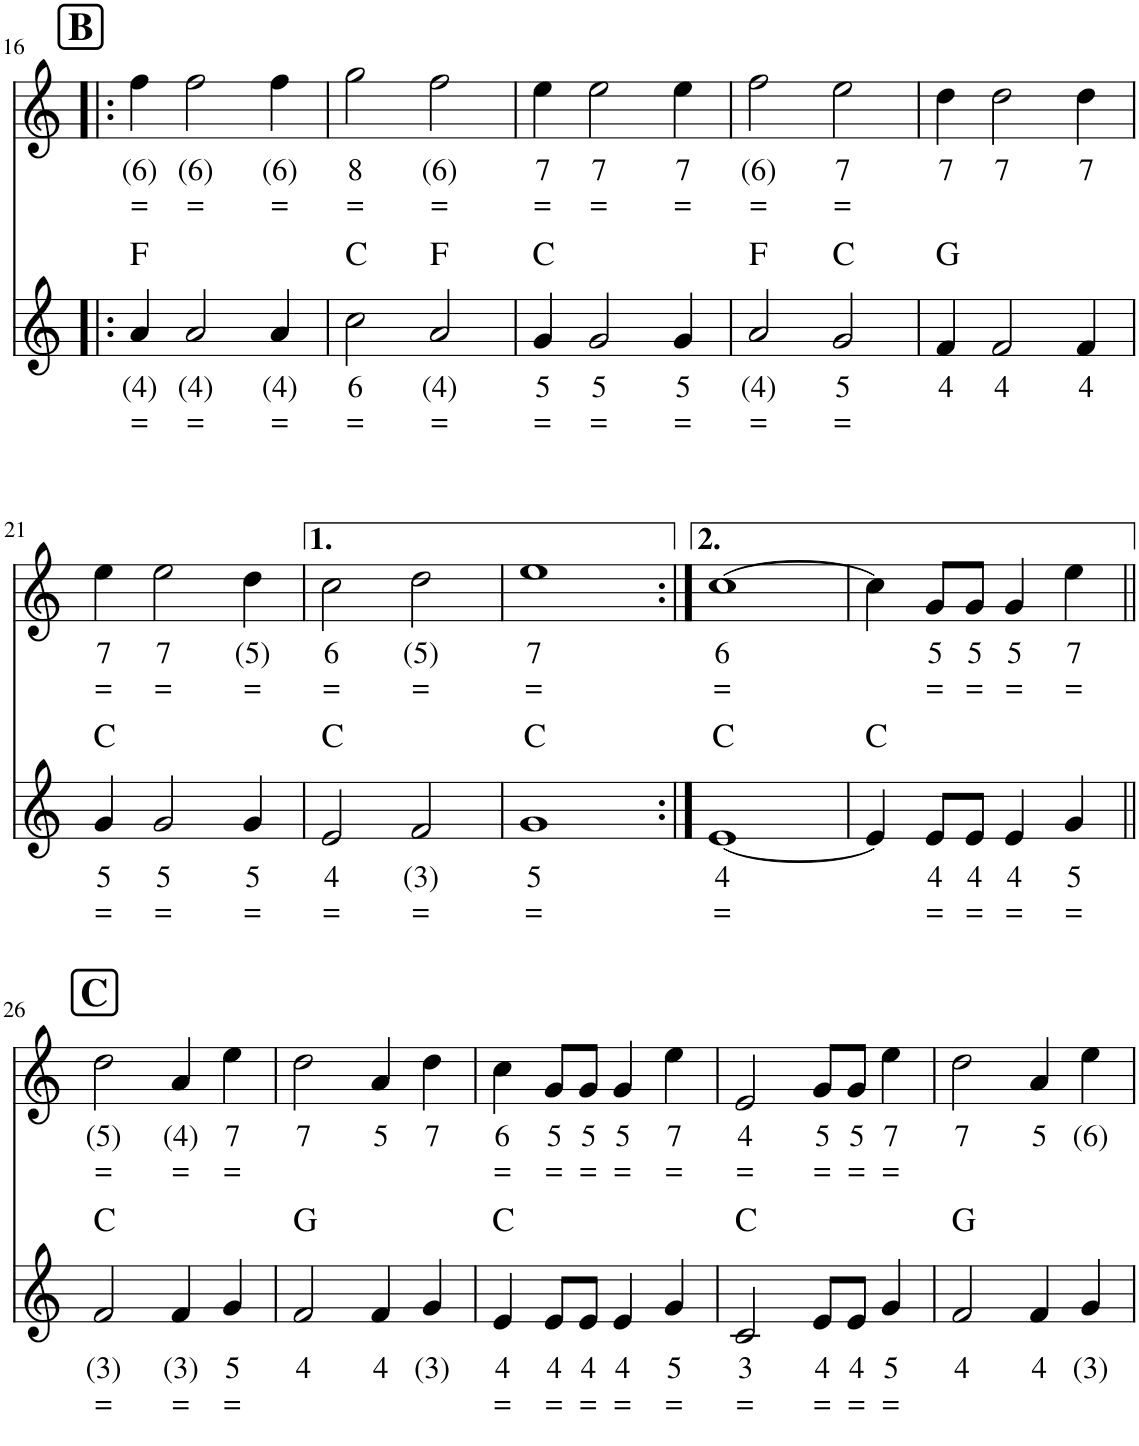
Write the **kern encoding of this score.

**kern	**text	**text	**harte	**kern	**text	**text
*part2	*part2	*part2	*part2	*part1	*part1	*part1
*staff2	*staff2	*staff2	*	*staff1	*staff1	*staff1
*I"Stem	*	*	*	*I"Hammond orgel, 1665	*	*
!!LO:PB:g=z
*clefG2	*	*	*	*clefG2	*	*
*k[]	*	*	*	*k[]	*	*
*M4/4	*	*	*	*M4/4	*	*
!!LO:REH:place=s1:a:B:cj:fs=14:t=B
=16!|:	=16!|:	=16!|:	=16!|:	=16!|:	=16!|:	=16!|:
!	!LO:LY:b	!LO:LY:b	!	!	!LO:LY:b	!LO:LY:b
4a/	(4)	=	F:maj	4ff\	(6)	=
!	!LO:LY:b	!LO:LY:b	!	!	!LO:LY:b	!LO:LY:b
2a/	(4)	=	.	2ff\	(6)	=
!	!LO:LY:b	!LO:LY:b	!	!	!LO:LY:b	!LO:LY:b
4a/	(4)	=	.	4ff\	(6)	=
=17	=17	=17	=17	=17	=17	=17
!	!LO:LY:b	!LO:LY:b	!	!	!LO:LY:b	!LO:LY:b
2cc\	6	=	C:maj	2gg\	8	=
!	!LO:LY:b	!LO:LY:b	!	!	!LO:LY:b	!LO:LY:b
2a/	(4)	=	F:maj	2ff\	(6)	=
=18	=18	=18	=18	=18	=18	=18
!	!LO:LY:b	!LO:LY:b	!	!	!LO:LY:b	!LO:LY:b
4g/	5	=	C:maj	4ee\	7	=
!	!LO:LY:b	!LO:LY:b	!	!	!LO:LY:b	!LO:LY:b
2g/	5	=	.	2ee\	7	=
!	!LO:LY:b	!LO:LY:b	!	!	!LO:LY:b	!LO:LY:b
4g/	5	=	.	4ee\	7	=
=19	=19	=19	=19	=19	=19	=19
!	!LO:LY:b	!LO:LY:b	!	!	!LO:LY:b	!LO:LY:b
2a/	(4)	=	F:maj	2ff\	(6)	=
!	!LO:LY:b	!LO:LY:b	!	!	!LO:LY:b	!LO:LY:b
2g/	5	=	C:maj	2ee\	7	=
=20	=20	=20	=20	=20	=20	=20
!	!LO:LY:b	!	!	!	!LO:LY:b	!
4f/	4	.	G:maj	4dd\	7	.
!	!LO:LY:b	!	!	!	!LO:LY:b	!
2f/	4	.	.	2dd\	7	.
!	!LO:LY:b	!	!	!	!LO:LY:b	!
4f/	4	.	.	4dd\	7	.
!!LO:LB:g=z
=21	=21	=21	=21	=21	=21	=21
!	!LO:LY:b	!LO:LY:b	!	!	!LO:LY:b	!LO:LY:b
4g/	5	=	C:maj	4ee\	7	=
!	!LO:LY:b	!LO:LY:b	!	!	!LO:LY:b	!LO:LY:b
2g/	5	=	.	2ee\	7	=
!	!LO:LY:b	!LO:LY:b	!	!	!LO:LY:b	!LO:LY:b
4g/	5	=	.	4dd\	(5)	=
=22	=22	=22	=22	=22	=22	=22
!	!LO:LY:b	!LO:LY:b	!	!	!LO:LY:b	!LO:LY:b
2e/	4	=	C:maj	2cc\	6	=
!	!LO:LY:b	!LO:LY:b	!	!	!LO:LY:b	!LO:LY:b
2f/	(3)	=	.	2dd\	(5)	=
=23	=23	=23	=23	=23	=23	=23
!	!LO:LY:b	!LO:LY:b	!	!	!LO:LY:b	!LO:LY:b
1g	5	=	C:maj	1ee	7	=
=24:|!	=24:|!	=24:|!	=24:|!	=24:|!	=24:|!	=24:|!
!	!LO:LY:b	!LO:LY:b	!	!	!LO:LY:b	!LO:LY:b
[1e	4	=	C:maj	[1cc	6	=
=25	=25	=25	=25	=25	=25	=25
4e/]	.	.	C:maj	4cc\]	.	.
!	!LO:LY:b	!LO:LY:b	!	!	!LO:LY:b	!LO:LY:b
8e/L	4	=	.	8g/L	5	=
!	!LO:LY:b	!LO:LY:b	!	!	!LO:LY:b	!LO:LY:b
8e/J	4	=	.	8g/J	5	=
!	!LO:LY:b	!LO:LY:b	!	!	!LO:LY:b	!LO:LY:b
4e/	4	=	.	4g/	5	=
!	!LO:LY:b	!LO:LY:b	!	!	!LO:LY:b	!LO:LY:b
4g/	5	=	.	4ee\	7	=
!!LO:LB:g=z
!!LO:REH:place=s1:a:B:cj:fs=14:t=C
=26||	=26||	=26||	=26||	=26||	=26||	=26||
!	!LO:LY:b	!LO:LY:b	!	!	!LO:LY:b	!LO:LY:b
2f/	(3)	=	C:maj	2dd\	(5)	=
!	!LO:LY:b	!LO:LY:b	!	!	!LO:LY:b	!LO:LY:b
4f/	(3)	=	.	4a/	(4)	=
!	!LO:LY:b	!LO:LY:b	!	!	!LO:LY:b	!LO:LY:b
4g/	5	=	.	4ee\	7	=
=27	=27	=27	=27	=27	=27	=27
!	!LO:LY:b	!	!	!	!LO:LY:b	!
2f/	4	.	G:maj	2dd\	7	.
!	!LO:LY:b	!	!	!	!LO:LY:b	!
4f/	4	.	.	4a/	5	.
!	!LO:LY:b	!	!	!	!LO:LY:b	!
4g/	(3)	.	.	4dd\	7	.
=28	=28	=28	=28	=28	=28	=28
!	!LO:LY:b	!LO:LY:b	!	!	!LO:LY:b	!LO:LY:b
4e/	4	=	C:maj	4cc\	6	=
!	!LO:LY:b	!LO:LY:b	!	!	!LO:LY:b	!LO:LY:b
8e/L	4	=	.	8g/L	5	=
!	!LO:LY:b	!LO:LY:b	!	!	!LO:LY:b	!LO:LY:b
8e/J	4	=	.	8g/J	5	=
!	!LO:LY:b	!LO:LY:b	!	!	!LO:LY:b	!LO:LY:b
4e/	4	=	.	4g/	5	=
!	!LO:LY:b	!LO:LY:b	!	!	!LO:LY:b	!LO:LY:b
4g/	5	=	.	4ee\	7	=
=29	=29	=29	=29	=29	=29	=29
!	!LO:LY:b	!LO:LY:b	!	!	!LO:LY:b	!LO:LY:b
2c/	3	=	C:maj	2e/	4	=
!	!LO:LY:b	!LO:LY:b	!	!	!LO:LY:b	!LO:LY:b
8e/L	4	=	.	8g/L	5	=
!	!LO:LY:b	!LO:LY:b	!	!	!LO:LY:b	!LO:LY:b
8e/J	4	=	.	8g/J	5	=
!	!LO:LY:b	!LO:LY:b	!	!	!LO:LY:b	!LO:LY:b
4g/	5	=	.	4ee\	7	=
=30	=30	=30	=30	=30	=30	=30
!	!LO:LY:b	!	!	!	!LO:LY:b	!
2f/	4	.	G:maj	2dd\	7	.
!	!LO:LY:b	!	!	!	!LO:LY:b	!
4f/	4	.	.	4a/	5	.
!	!LO:LY:b	!	!	!	!LO:LY:b	!
4g/	(3)	.	.	4ee\	(6)	.
=	=	=	=	=	=	=
*-	*-	*-	*-	*-	*-	*-
